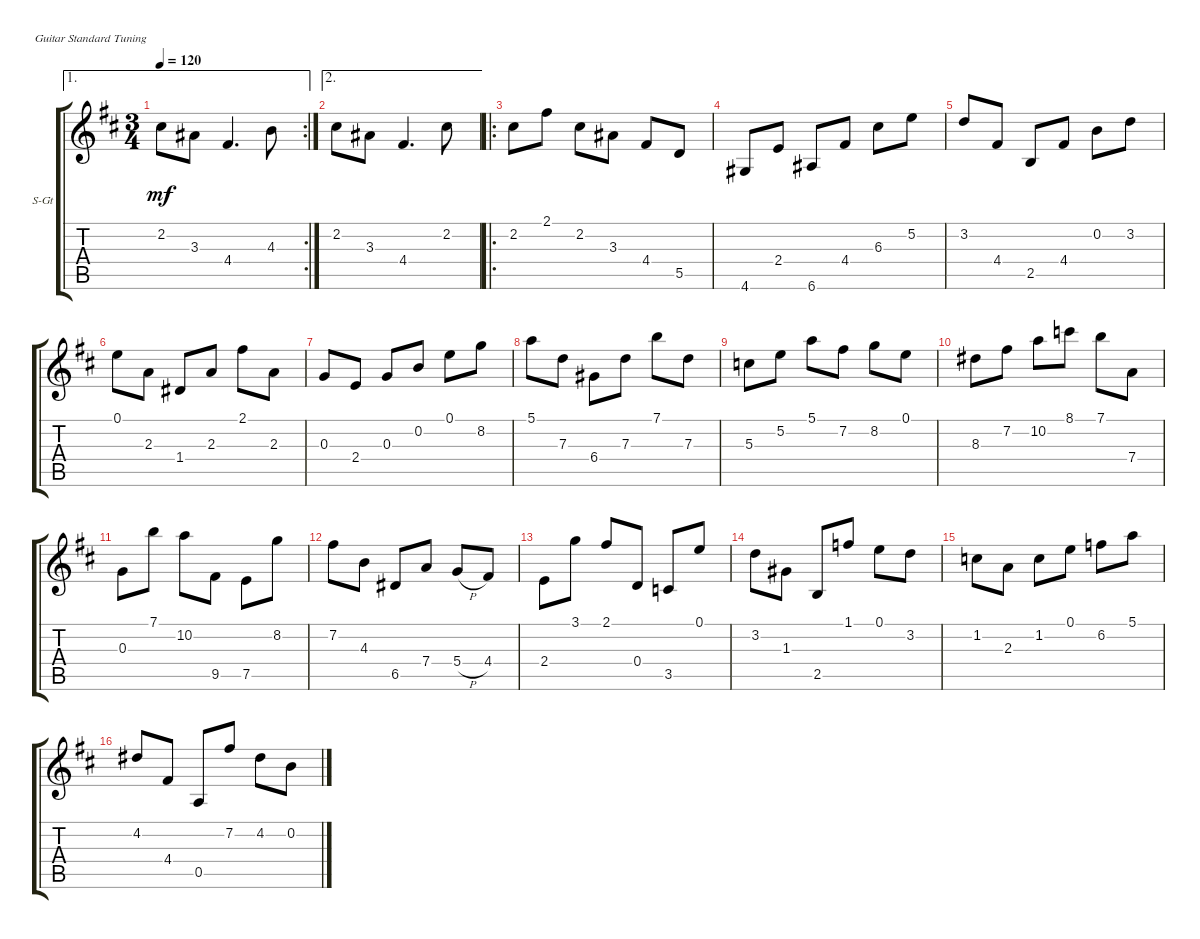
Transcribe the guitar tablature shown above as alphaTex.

\defaultSystemsLayout 4
\bracketExtendMode groupsimilarinstruments
\firstSystemTrackNameOrientation horizontal
\otherSystemsTrackNameOrientation horizontal
\track ("Steel Guitar" "S-Gt") {instrument acousticguitarsteel}
\staff {score tabs}
\tuning (E4 B3 G3 D3 A2 E2)
\ae 1
\rc 2
\ts (3 4)
\tempo 120
\clef g2
\ks d
2.2.8{dy mf} 3.3.8 4.4.4{d} 4.3.8 |
\ae 2
2.2.8 3.3.8 4.4.4{d} 2.2.8 |
\ro
2.2.8 2.1.8 2.2.8 3.3.8 4.4.8 5.5.8 |
4.6.8 2.4.8 6.6.8 4.4.8 6.3.8 5.2.8 |
3.2.8 4.4.8 2.5.8 4.4.8 0.2.8 3.2.8 |
0.1.8 2.3.8 1.4.8 2.3.8 2.1.8 2.3.8 |
0.3.8 2.4.8 0.3.8 0.2.8 0.1.8 8.2.8 |
5.1.8 7.3.8 6.4.8 7.3.8 7.1.8 7.3.8 |
5.3.8 5.2.8 5.1.8 7.2.8 8.2.8 0.1.8 |
8.3.8 7.2.8 10.2.8 8.1.8 7.1.8 7.4.8 |
0.3.8 7.1.8 10.2.8 9.5.8 7.5.8 8.2.8 |
7.2.8 4.3.8 6.5.8 7.4.8 5.4{h}.8 4.4.8 |
2.4.8 3.1.8 2.1.8 0.4.8 3.5.8 0.1.8 |
3.2.8 1.3.8 2.5.8 1.1.8 0.1.8 3.2.8 |
1.2.8 2.3.8 1.2.8 0.1.8 6.2.8 5.1.8 |
4.2.8 4.4.8 0.5.8 7.2.8 4.2.8 0.2.8
